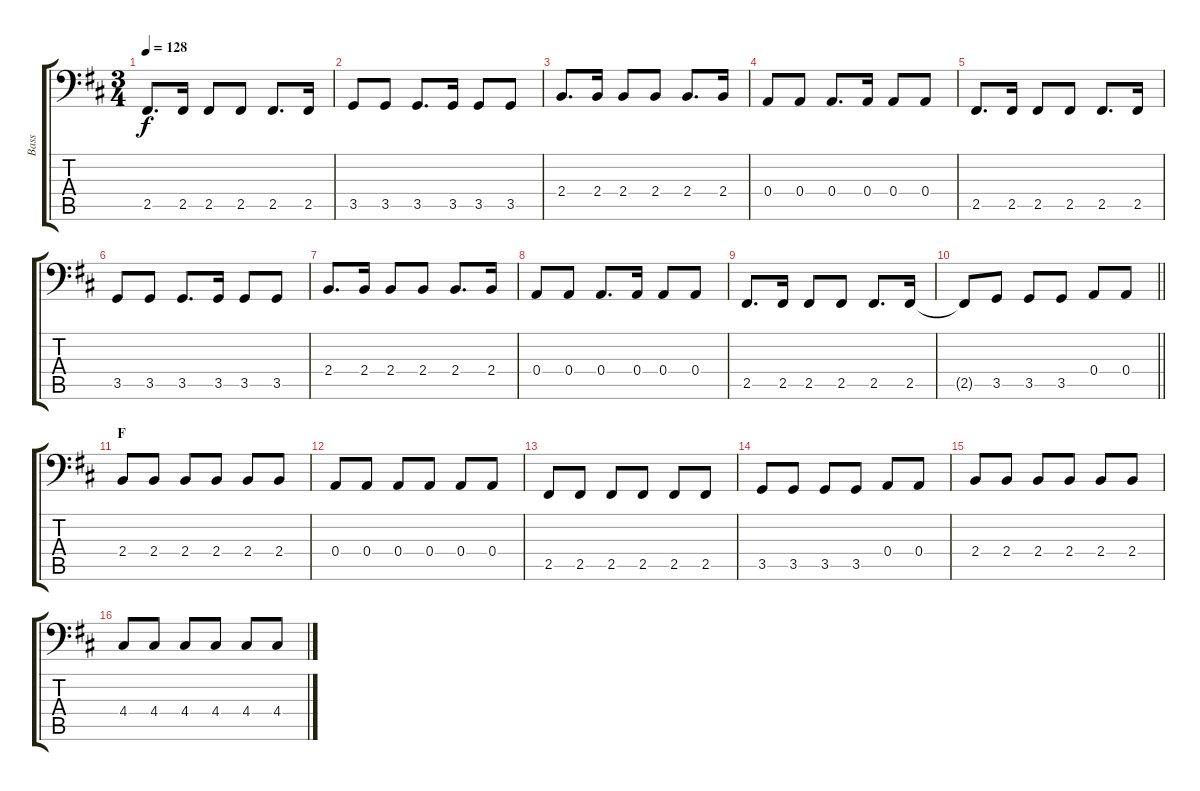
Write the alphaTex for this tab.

\track ("Bass" "Bass") {instrument electricbassfinger}
\staff {score tabs}
\tuning (C3 G2 D2 A1 E1 B0) {hide}
\ts (3 4)
\tempo 128
\clef f4
\ks d
2.5.8{d dy f} 2.5.16 2.5.8 2.5.8 2.5.8{d} 2.5.16 |
3.5.8 3.5.8 3.5.8{d} 3.5.16 3.5.8 3.5.8 |
2.4.8{d} 2.4.16 2.4.8 2.4.8 2.4.8{d} 2.4.16 |
0.4.8 0.4.8 0.4.8{d} 0.4.16 0.4.8 0.4.8 |
2.5.8{d} 2.5.16 2.5.8 2.5.8 2.5.8{d} 2.5.16 |
3.5.8 3.5.8 3.5.8{d} 3.5.16 3.5.8 3.5.8 |
2.4.8{d} 2.4.16 2.4.8 2.4.8 2.4.8{d} 2.4.16 |
0.4.8 0.4.8 0.4.8{d} 0.4.16 0.4.8 0.4.8 |
2.5.8{d} 2.5.16 2.5.8 2.5.8 2.5.8{d} 2.5.16 |
\barLineRight lightlight
2.5{t}.8 3.5.8 3.5.8 3.5.8 0.4.8 0.4.8 |
\section ("" "F")
2.4.8 2.4.8 2.4.8 2.4.8 2.4.8 2.4.8 |
0.4.8 0.4.8 0.4.8 0.4.8 0.4.8 0.4.8 |
2.5.8 2.5.8 2.5.8 2.5.8 2.5.8 2.5.8 |
3.5.8 3.5.8 3.5.8 3.5.8 0.4.8 0.4.8 |
2.4.8 2.4.8 2.4.8 2.4.8 2.4.8 2.4.8 |
4.4.8 4.4.8 4.4.8 4.4.8 4.4.8 4.4.8
